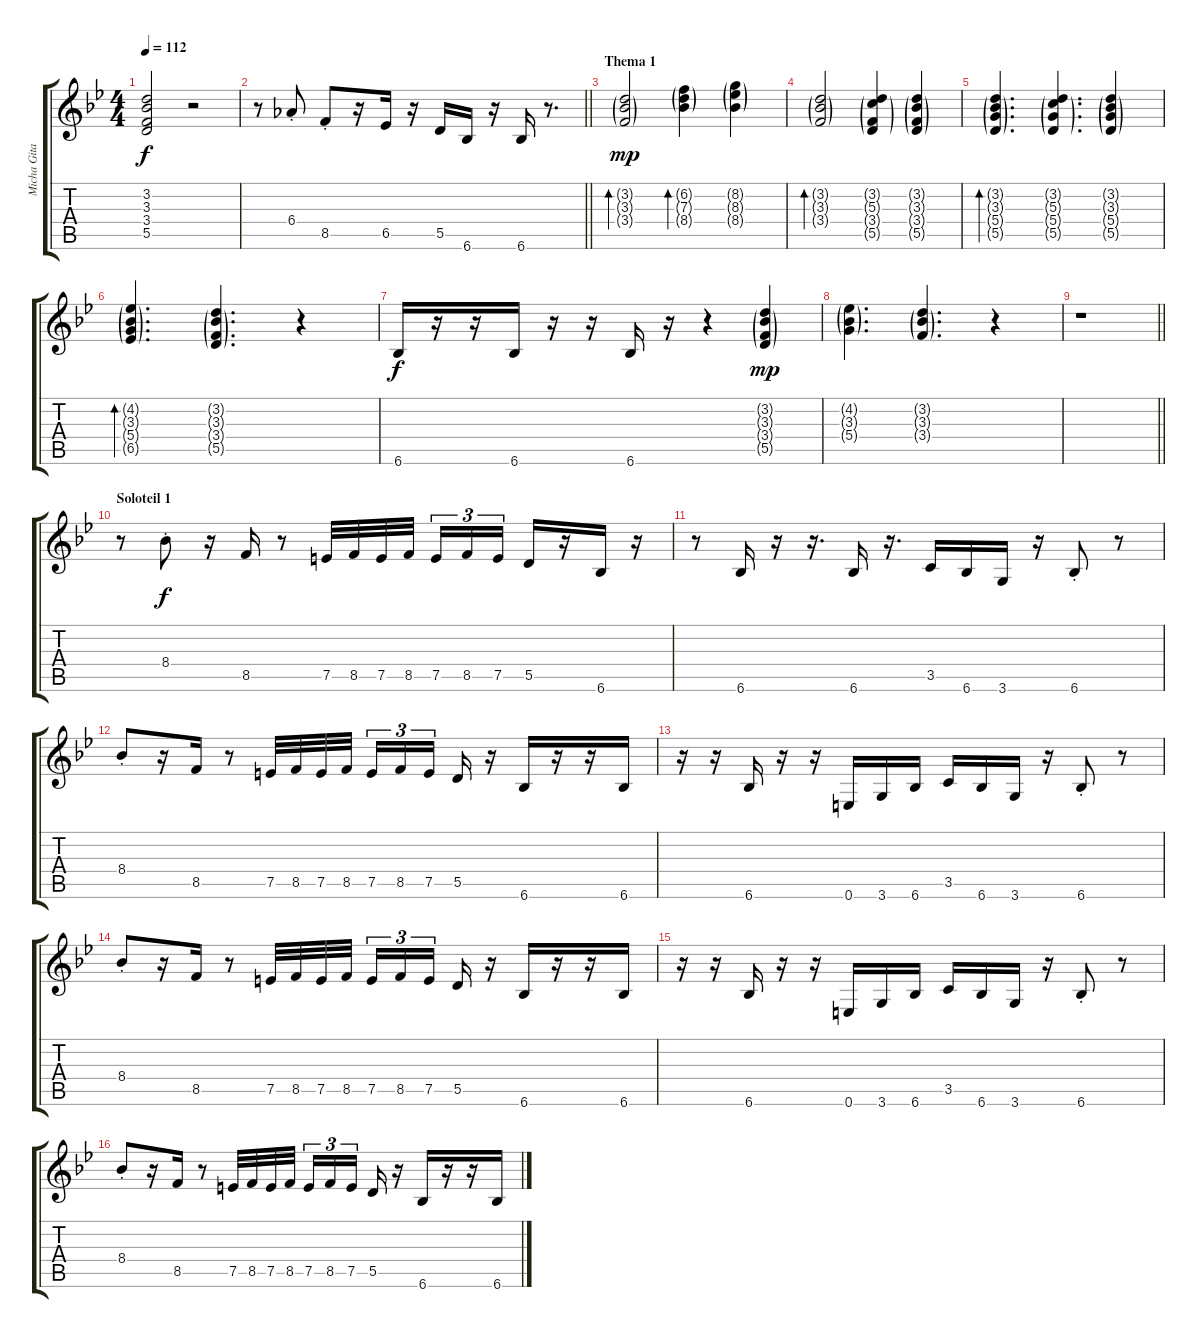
\track ("Micha Gitarre 1 " "Micha Gita") {instrument acousticguitarsteel}
\staff {score tabs}
\tuning (E4 B3 G3 D3 A2 E2) {hide}
\ts (4 4)
\tempo 112
\clef g2
\ks bb
(3.2{t} 3.3{t} 3.4{t} 5.5{t}).2{dy f} r.2 |
\barLineRight lightlight
r.8 6.4{st}.8 8.5{st}.8 r.16 6.5.16 r.16 5.5.16 6.6.16 r.16 6.6.16 r.8{d} |
\section ("" "Thema 1")
(3.2{g} 3.3{g} 3.4{g}).2{bd 240 dy mp} (6.2{g} 7.3{g} 8.4{g}).4{bd 120} (8.2{g} 8.3{g} 8.4{g}).4 |
(3.2{g} 3.3{g} 3.4{g}).2{bd 240} (3.2{g} 5.3{g} 3.4{g} 5.5{g}).4 (3.2{g} 3.3{g} 3.4{g} 5.5{g}).4 |
(3.2{g} 3.3{g} 5.4{g} 5.5{g}).4{d bd 240} (3.2{g} 5.3{g} 5.4{g} 5.5{g}).4{d} (3.2{g} 3.3{g} 5.4{g} 5.5{g}).4 |
(4.2{g} 3.3{g} 5.4{g} 6.5{g}).4{d bd 240} (3.2{g} 3.3{g} 3.4{g} 5.5{g}).4{d} r.4 |
6.6.16{dy f} r.16 r.16 6.6.16 r.16 r.16 6.6.16 r.16 r.4 (3.2{g} 3.3{g} 3.4{g} 5.5{g}).4{dy mp} |
(4.2{g} 3.3{g} 5.4{g}).4{d} (3.2{g} 3.3{g} 3.4{g}).4{d} r.4 |
\barLineRight lightlight
r.1 |
\section ("" "Soloteil 1")
r.8 8.4{st}.8{dy f} r.16 8.5.16 r.8 7.5.32 8.5.32 7.5.32 8.5.32{beam splitsecondary} 7.5.16{tu (3 2)} 8.5.16{tu (3 2)} 7.5.16{tu (3 2)} 5.5.16 r.16 6.6.16 r.16 |
r.8 6.6.16 r.16 r.16{d} 6.6.16 r.16{d} 3.5.16 6.6.16 3.6.16 r.16 6.6{st}.8 r.8 |
8.4{st}.8 r.16 8.5.16 r.8 7.5.32 8.5.32 7.5.32 8.5.32 7.5.16{tu (3 2)} 8.5.16{tu (3 2)} 7.5.16{tu (3 2) beam splitsecondary} 5.5.16 r.16 6.6.16 r.16 r.16 6.6.16 |
r.16 r.16 6.6.16 r.16 r.16 0.6.16 3.6.16 6.6.16 3.5.16 6.6.16 3.6.16 r.16 6.6{st}.8 r.8 |
8.4{st}.8 r.16 8.5.16 r.8 7.5.32 8.5.32 7.5.32 8.5.32 7.5.16{tu (3 2)} 8.5.16{tu (3 2)} 7.5.16{tu (3 2) beam splitsecondary} 5.5.16 r.16 6.6.16 r.16 r.16 6.6.16 |
r.16 r.16 6.6.16 r.16 r.16 0.6.16 3.6.16 6.6.16 3.5.16 6.6.16 3.6.16 r.16 6.6{st}.8 r.8 |
8.4{st}.8 r.16 8.5.16 r.8 7.5.32 8.5.32 7.5.32 8.5.32 7.5.16{tu (3 2)} 8.5.16{tu (3 2)} 7.5.16{tu (3 2) beam splitsecondary} 5.5.16 r.16 6.6.16 r.16 r.16 6.6.16
